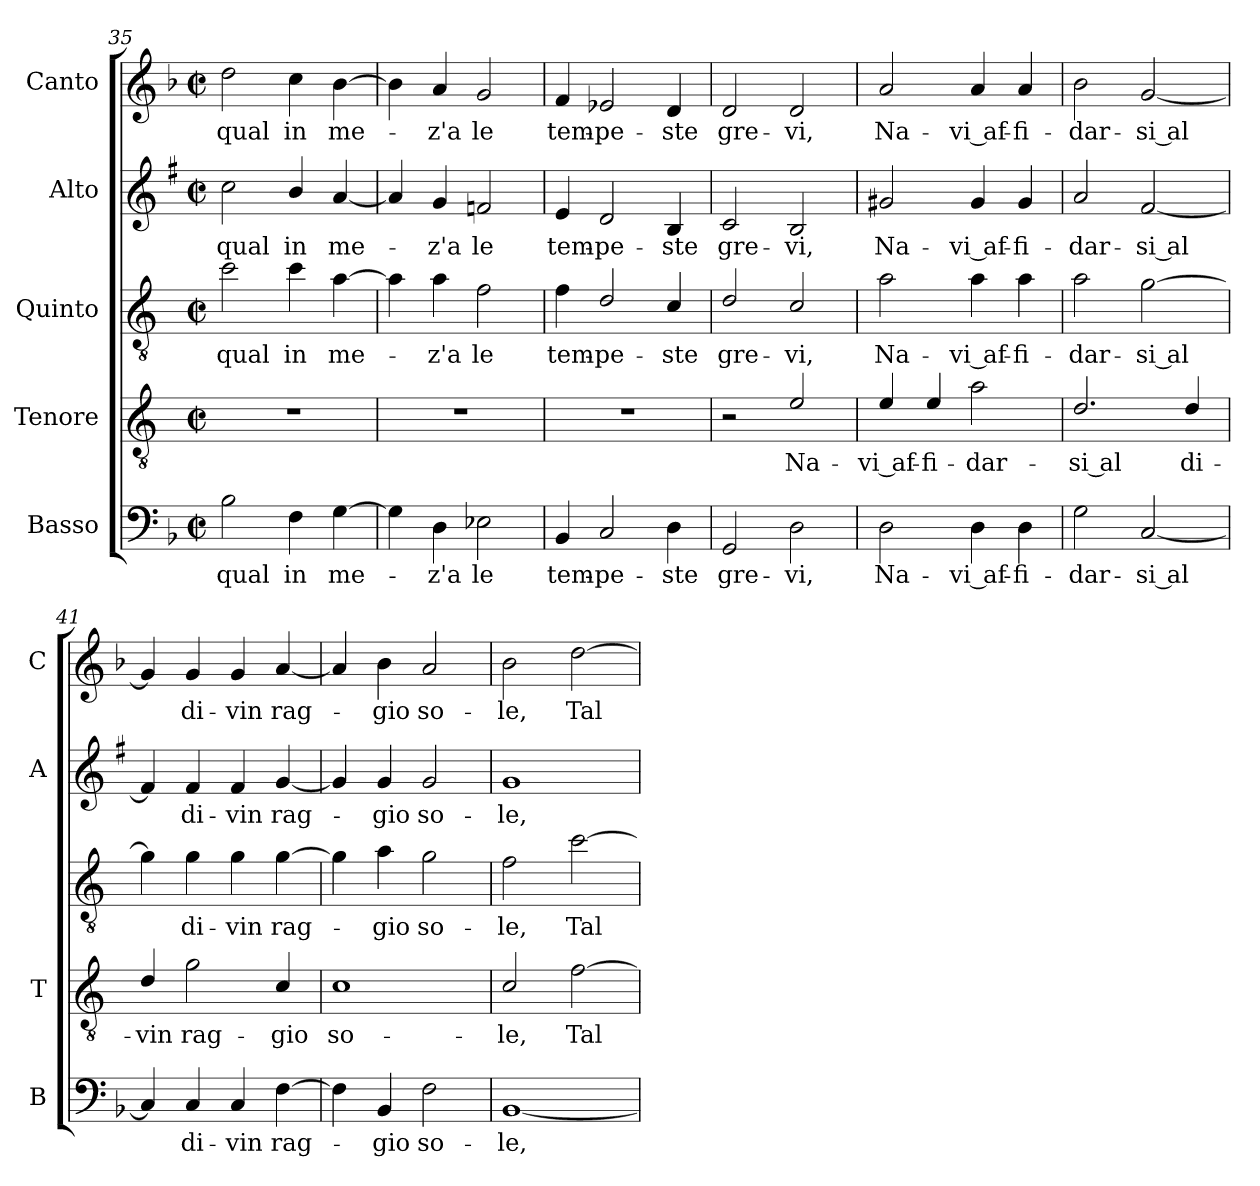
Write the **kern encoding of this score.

**kern	**text	**kern	**text	**kern	**text	**kern	**text	**kern	**text
*part5	*part5	*part4	*part4	*part3	*part3	*part2	*part2	*part1	*part1
*staff5	*staff5	*staff4	*staff4	*staff3	*staff3	*staff2	*staff2	*staff1	*staff1
*I"Basso	*	*I"Tenore	*	*I"Quinto	*	*I"Alto	*	*I"Canto	*
*I'B	*	*I'T	*	*	*	*I'A	*	*I'C	*
*clefF4	*	*clefGv2	*	*clefGv2	*	*clefG2	*	*clefG2	*
*	*	*ITrd4c7	*	*ITrd4c7	*	*ITrd1c2	*	*	*
*k[b-]	*	*k[b-]	*	*k[b-]	*	*k[b-]	*	*k[b-]	*
*F:	*	*F:	*	*F:	*	*F:	*	*F:	*
*M2/2	*	*M2/2	*	*M2/2	*	*M2/2	*	*M2/2	*
*met(c|)	*	*met(c|)	*	*met(c|)	*	*met(c|)	*	*met(c|)	*
=35	=35	=35	=35	=35	=35	=35	=35	=35	=35
!	!LO:LY:b	!	!	!	!	!	!	!	!
!	!	!	!	!	!LO:LY:b	!	!	!	!
!	!	!	!	!	!	!	!LO:LY:b	!	!
!	!	!	!	!	!	!	!	!	!LO:LY:b
2B-\	qual	1r	.	2f\	qual	2b-\	qual	2dd\	qual
!	!LO:LY:b	!	!	!	!	!	!	!	!
!	!	!	!	!	!LO:LY:b	!	!	!	!
!	!	!	!	!	!	!	!LO:LY:b	!	!
!	!	!	!	!	!	!	!	!	!LO:LY:b
4F\	in	.	.	4f\	in	4a/	in	4cc\	in
!	!LO:LY:b	!	!	!	!	!	!	!	!
!	!	!	!	!	!LO:LY:b	!	!	!	!
!	!	!	!	!	!	!	!LO:LY:b	!	!
!	!	!	!	!	!	!	!	!	!LO:LY:b
[4G\	me-	.	.	[4d\	me-	[4g/	me-	[4b-\	me-
=36	=36	=36	=36	=36	=36	=36	=36	=36	=36
4G\]	.	1r	.	4d\]	.	4g/]	.	4b-\]	.
!	!LO:LY:b	!	!	!	!	!	!	!	!
!	!	!	!	!	!LO:LY:b	!	!	!	!
!	!	!	!	!	!	!	!LO:LY:b	!	!
!	!	!	!	!	!	!	!	!	!LO:LY:b
4D\	-z'a	.	.	4d\	-z'a	4f/	-z'a	4a/	-z'a
!	!LO:LY:b	!	!	!	!	!	!	!	!
!	!	!	!	!	!LO:LY:b	!	!	!	!
!	!	!	!	!	!	!	!LO:LY:b	!	!
!	!	!	!	!	!	!	!	!	!LO:LY:b
2E-X\	le	.	.	2B-\	le	2e-X/	le	2g/	le
=37	=37	=37	=37	=37	=37	=37	=37	=37	=37
!	!LO:LY:b	!	!	!	!	!	!	!	!
!	!	!	!	!	!LO:LY:b	!	!	!	!
!	!	!	!	!	!	!	!LO:LY:b	!	!
!	!	!	!	!	!	!	!	!	!LO:LY:b
4BB-/	tem-	1r	.	4B-\	tem-	4d/	tem-	4f/	tem-
!	!LO:LY:b	!	!	!	!	!	!	!	!
!	!	!	!	!	!LO:LY:b	!	!	!	!
!	!	!	!	!	!	!	!LO:LY:b	!	!
!	!	!	!	!	!	!	!	!	!LO:LY:b
2C/	-pe-	.	.	2G/	-pe-	2c/	-pe-	2e-X/	-pe-
!	!LO:LY:b	!	!	!	!	!	!	!	!
!	!	!	!	!	!LO:LY:b	!	!	!	!
!	!	!	!	!	!	!	!LO:LY:b	!	!
!	!	!	!	!	!	!	!	!	!LO:LY:b
4D\	-ste	.	.	4F/	-ste	4A/	-ste	4d/	-ste
=38	=38	=38	=38	=38	=38	=38	=38	=38	=38
!	!LO:LY:b	!	!	!	!	!	!	!	!
!	!	!	!	!	!LO:LY:b	!	!	!	!
!	!	!	!	!	!	!	!LO:LY:b	!	!
!	!	!	!	!	!	!	!	!	!LO:LY:b
2GG/	gre-	2r	.	2G/	gre-	2B-/	gre-	2d/	gre-
!	!LO:LY:b	!	!	!	!	!	!	!	!
!	!	!	!LO:LY:b	!	!	!	!	!	!
!	!	!	!	!	!LO:LY:b	!	!	!	!
!	!	!	!	!	!	!	!LO:LY:b	!	!
!	!	!	!	!	!	!	!	!	!LO:LY:b
2D\	-vi,	2A/	Na-	2F/	-vi,	2A/	-vi,	2d/	-vi,
=39	=39	=39	=39	=39	=39	=39	=39	=39	=39
!	!LO:LY:b	!	!	!	!	!	!	!	!
!	!	!	!LO:LY:b	!	!	!	!	!	!
!	!	!	!	!	!LO:LY:b	!	!	!	!
!	!	!	!	!	!	!	!LO:LY:b	!	!
!	!	!	!	!	!	!	!	!	!LO:LY:b
2D\	Na-	4A/	-vi af-	2d\	Na-	2f#X/	Na-	2a/	Na-
!	!	!	!LO:LY:b	!	!	!	!	!	!
.	.	4A/	-fi-	.	.	.	.	.	.
!	!LO:LY:b	!	!	!	!	!	!	!	!
!	!	!	!LO:LY:b	!	!	!	!	!	!
!	!	!	!	!	!LO:LY:b	!	!	!	!
!	!	!	!	!	!	!	!LO:LY:b	!	!
!	!	!	!	!	!	!	!	!	!LO:LY:b
4D\	-vi af-	2d\	-dar-	4d\	-vi af-	4f#/	-vi af-	4a/	-vi af-
!	!LO:LY:b	!	!	!	!	!	!	!	!
!	!	!	!	!	!LO:LY:b	!	!	!	!
!	!	!	!	!	!	!	!LO:LY:b	!	!
!	!	!	!	!	!	!	!	!	!LO:LY:b
4D\	-fi-	.	.	4d\	-fi-	4f#/	-fi-	4a/	-fi-
!!LO:PB:g=z
=40	=40	=40	=40	=40	=40	=40	=40	=40	=40
!	!LO:LY:b	!	!	!	!	!	!	!	!
!	!	!	!LO:LY:b	!	!	!	!	!	!
!	!	!	!	!	!LO:LY:b	!	!	!	!
!	!	!	!	!	!	!	!LO:LY:b	!	!
!	!	!	!	!	!	!	!	!	!LO:LY:b
2G\	-dar-	2.G/	-si al	2d\	-dar-	2g/	-dar-	2b-\	-dar-
!	!LO:LY:b	!	!	!	!	!	!	!	!
!	!	!	!	!	!LO:LY:b	!	!	!	!
!	!	!	!	!	!	!	!LO:LY:b	!	!
!	!	!	!	!	!	!	!	!	!LO:LY:b
[2C/	-si al	.	.	[2c\	-si al	[2e/	-si al	[2g/	-si al
!	!	!	!LO:LY:b	!	!	!	!	!	!
.	.	4G/	di-	.	.	.	.	.	.
=41	=41	=41	=41	=41	=41	=41	=41	=41	=41
!	!	!	!LO:LY:b	!	!	!	!	!	!
4C/]	.	4G/	-vin	4c\]	.	4e/]	.	4g/]	.
!	!LO:LY:b	!	!	!	!	!	!	!	!
!	!	!	!LO:LY:b	!	!	!	!	!	!
!	!	!	!	!	!LO:LY:b	!	!	!	!
!	!	!	!	!	!	!	!LO:LY:b	!	!
!	!	!	!	!	!	!	!	!	!LO:LY:b
4C/	di-	2c\	rag-	4c\	di-	4e/	di-	4g/	di-
!	!LO:LY:b	!	!	!	!	!	!	!	!
!	!	!	!	!	!LO:LY:b	!	!	!	!
!	!	!	!	!	!	!	!LO:LY:b	!	!
!	!	!	!	!	!	!	!	!	!LO:LY:b
4C/	-vin	.	.	4c\	-vin	4e/	-vin	4g/	-vin
!	!LO:LY:b	!	!	!	!	!	!	!	!
!	!	!	!LO:LY:b	!	!	!	!	!	!
!	!	!	!	!	!LO:LY:b	!	!	!	!
!	!	!	!	!	!	!	!LO:LY:b	!	!
!	!	!	!	!	!	!	!	!	!LO:LY:b
[4F\	rag-	4F/	-gio	[4c\	rag-	[4f/	rag-	[4a/	rag-
=42	=42	=42	=42	=42	=42	=42	=42	=42	=42
!	!	!	!LO:LY:b	!	!	!	!	!	!
4F\]	.	1F	so-	4c\]	.	4f/]	.	4a/]	.
!	!LO:LY:b	!	!	!	!	!	!	!	!
!	!	!	!	!	!LO:LY:b	!	!	!	!
!	!	!	!	!	!	!	!LO:LY:b	!	!
!	!	!	!	!	!	!	!	!	!LO:LY:b
4BB-/	-gio	.	.	4d\	-gio	4f/	-gio	4b-\	-gio
!	!LO:LY:b	!	!	!	!	!	!	!	!
!	!	!	!	!	!LO:LY:b	!	!	!	!
!	!	!	!	!	!	!	!LO:LY:b	!	!
!	!	!	!	!	!	!	!	!	!LO:LY:b
2F\	so-	.	.	2c\	so-	2f/	so-	2a/	so-
=43	=43	=43	=43	=43	=43	=43	=43	=43	=43
!	!LO:LY:b	!	!	!	!	!	!	!	!
!	!	!	!LO:LY:b	!	!	!	!	!	!
!	!	!	!	!	!LO:LY:b	!	!	!	!
!	!	!	!	!	!	!	!LO:LY:b	!	!
!	!	!	!	!	!	!	!	!	!LO:LY:b
[1BB-	-le,	2F/	-le,	2B-\	-le,	1f	-le,	2b-\	-le,
!	!	!	!LO:LY:b	!	!	!	!	!	!
!	!	!	!	!	!LO:LY:b	!	!	!	!
!	!	!	!	!	!	!	!	!	!LO:LY:b
.	.	[2B-\	Tal	[2f\	Tal	.	.	[2dd\	Tal
=	=	=	=	=	=	=	=	=	=
*-	*-	*-	*-	*-	*-	*-	*-	*-	*-
